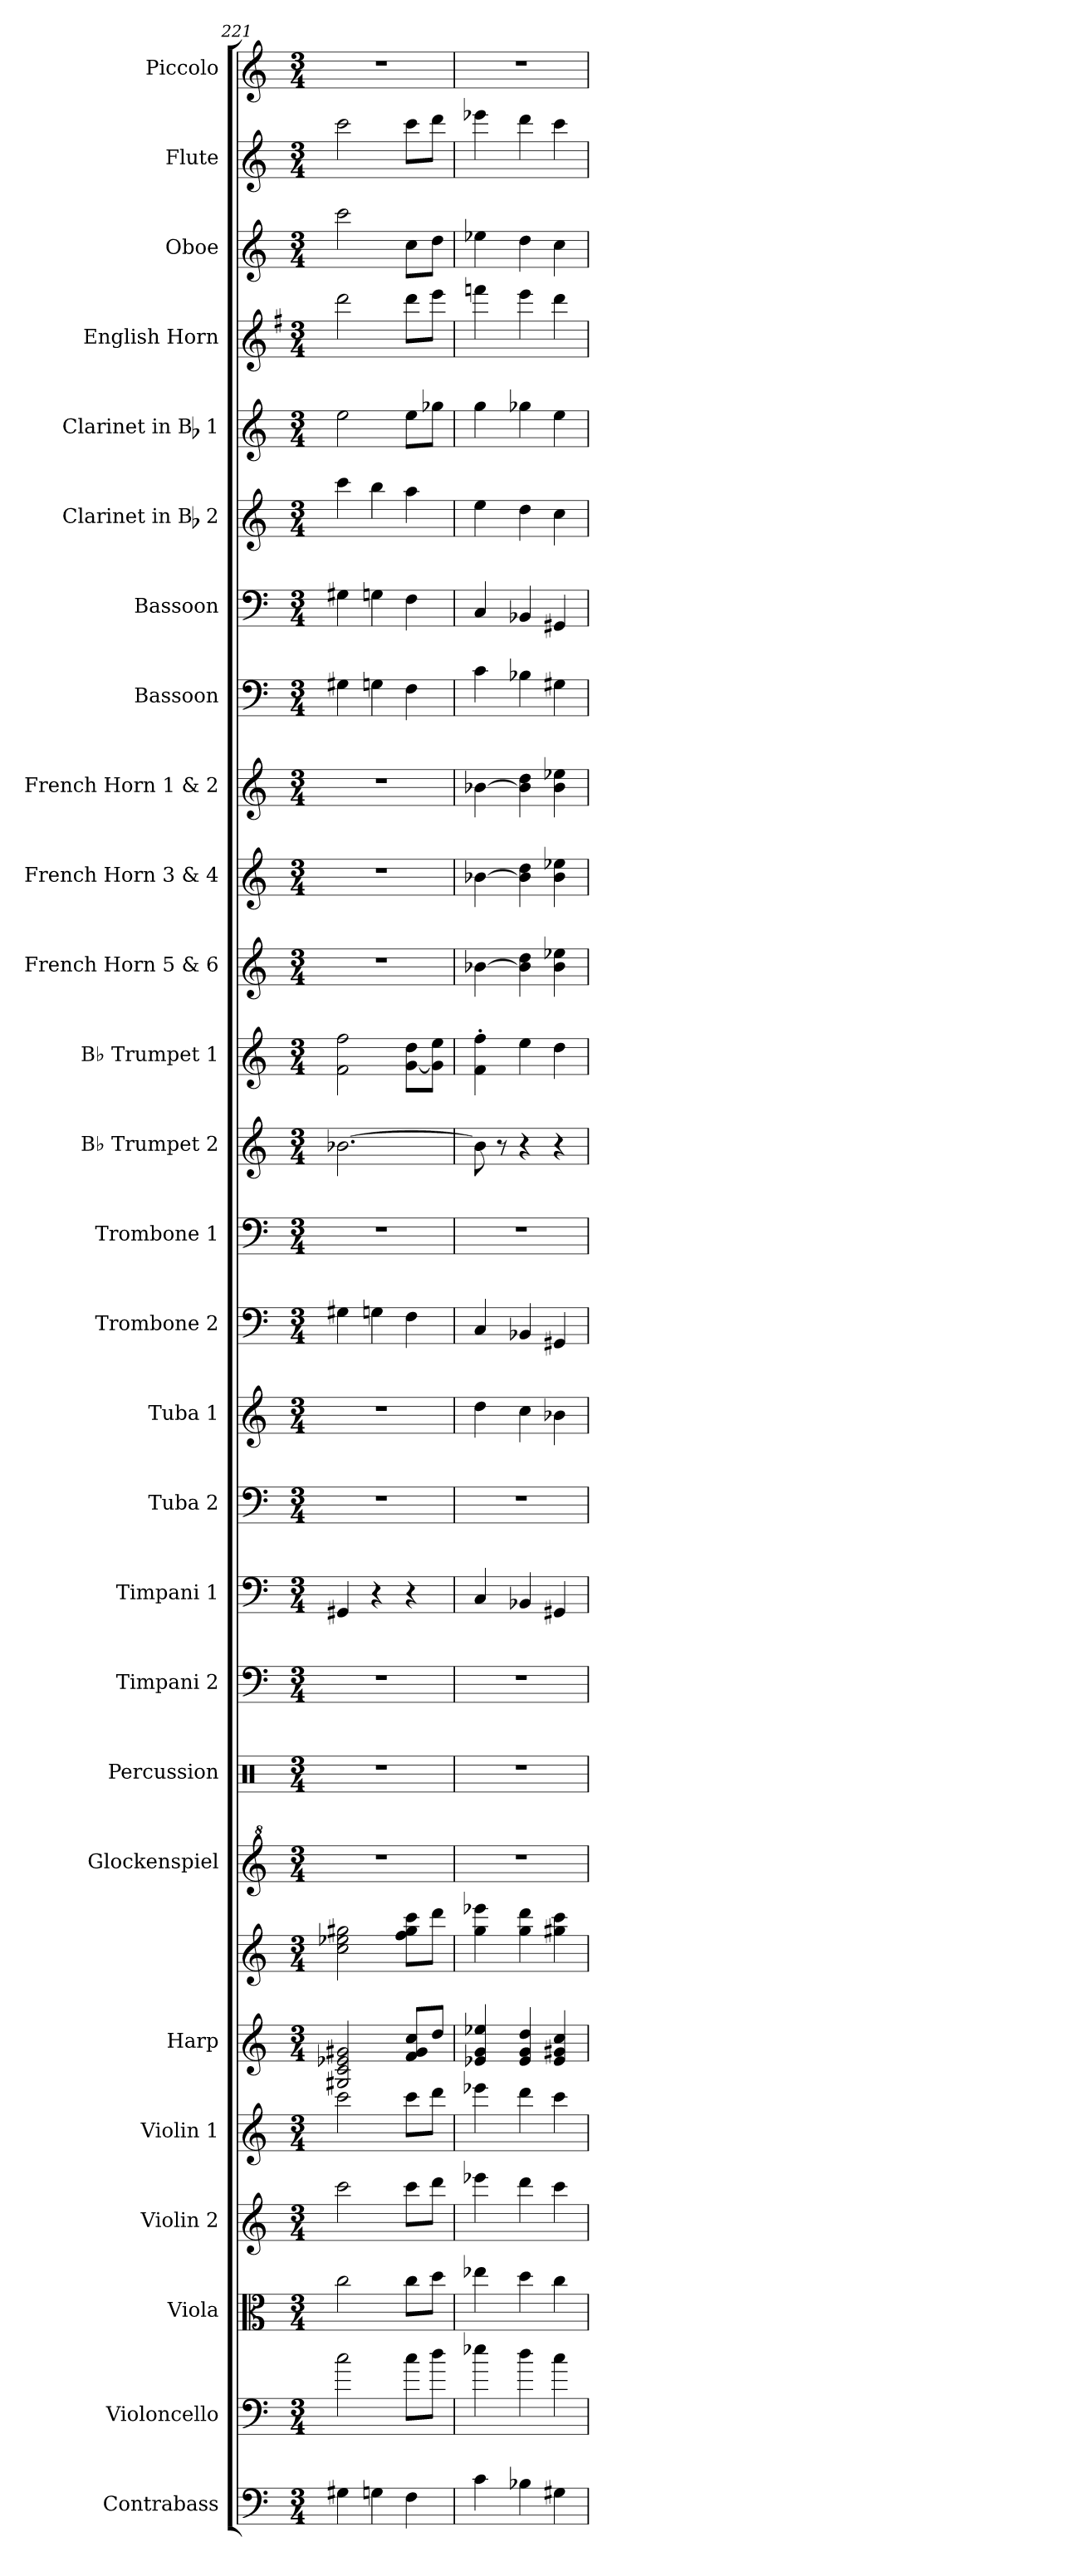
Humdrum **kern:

**kern	**kern	**kern	**kern	**kern	**kern	**kern	**kern	**kern	**kern	**kern	**kern	**kern	**kern	**kern	**kern	**kern	**kern	**kern	**kern	**kern	**kern	**kern	**kern	**kern	**kern	**kern	**kern
*part27	*part26	*part25	*part24	*part23	*part22	*part22	*part21	*part20	*part19	*part18	*part17	*part16	*part15	*part14	*part13	*part12	*part11	*part10	*part9	*part8	*part7	*part6	*part5	*part4	*part3	*part2	*part1
*staff28	*staff27	*staff26	*staff25	*staff24	*staff23	*staff22	*staff21	*staff20	*staff19	*staff18	*staff17	*staff16	*staff15	*staff14	*staff13	*staff12	*staff11	*staff10	*staff9	*staff8	*staff7	*staff6	*staff5	*staff4	*staff3	*staff2	*staff1
*I"Contrabass	*I"Violoncello	*I"Viola	*I"Violin 2	*I"Violin 1	*I"Harp	*	*I"Glockenspiel	*I"Percussion	*I"Timpani 2	*I"Timpani 1	*I"Tuba 2	*I"Tuba 1	*I"Trombone 2	*I"Trombone 1	*I"B♭ Trumpet 2	*I"B♭ Trumpet 1	*I"French Horn 5 &amp; 6	*I"French Horn 3 &amp; 4	*I"French Horn 1 &amp; 2	*I"Bassoon	*I"Bassoon	*I"Clarinet in Bb 2	*I"Clarinet in Bb 1	*I"English Horn	*I"Oboe	*I"Flute	*I"Piccolo
*I'Cbs.	*I'Vlc.	*I'Vla.	*I'Vln. 2	*I'Vln. 1	*I'Hrp.	*	*I'Glk.	*I'Perc.	*I'Timp. 2	*I'Timp. 1	*I'Tba. 2	*I'Tba. 1	*I'Tbn. 2	*I'Tbn. 1	*I'B♭ Tpt. 2	*I'B♭ Tpt. 1	*I'F Hn. 5 &amp; 6	*I'F Hn. 3 &amp; 4	*I'F Hn. 1 &amp; 2	*I'Bsn.	*I'Bsn.	*	*	*I'Eng Hn.	*I'Ob.	*I'Fl.	*I'Pic.
*clefF4	*clefF4	*clefC3	*clefG2	*clefG2	*clefG2	*clefG2	*clefG^2	*clefX	*clefF4	*clefF4	*clefF4	*clefG2	*clefF4	*clefF4	*clefG2	*clefG2	*clefG2	*clefG2	*clefG2	*clefF4	*clefF4	*clefG2	*clefG2	*clefG2	*clefG2	*clefG2	*clefG2
*	*	*	*	*	*	*	*	*	*	*	*	*	*	*	*ITrd1c2	*ITrd1c2	*ITrd4c7	*ITrd4c7	*ITrd4c7	*	*	*ITrd-5c-8	*ITrd-5c-8	*ITrd4c7	*	*	*
*k[]	*k[]	*k[]	*k[]	*k[]	*k[]	*k[]	*k[]	*k[]	*k[]	*k[]	*k[]	*k[]	*k[]	*k[]	*k[b-e-]	*k[b-e-]	*k[b-]	*k[b-]	*k[b-]	*k[]	*k[]	*k[b-e-a-d-]	*k[b-e-a-d-]	*k[]	*k[]	*k[]	*k[]
*M3/4	*M3/4	*M3/4	*M3/4	*M3/4	*M3/4	*M3/4	*M3/4	*M3/4	*M3/4	*M3/4	*M3/4	*M3/4	*M3/4	*M3/4	*M3/4	*M3/4	*M3/4	*M3/4	*M3/4	*M3/4	*M3/4	*M3/4	*M3/4	*M3/4	*M3/4	*M3/4	*M3/4
=221	=221	=221	=221	=221	=221	=221	=221	=221	=221	=221	=221	=221	=221	=221	=221	=221	=221	=221	=221	=221	=221	=221	=221	=221	=221	=221	=221
4G#X\	2cc\	2cc\	2ccc\	2ccc\	2G#X/ 2c/ 2e-X/ 2g#X/	2cc\ 2ee-X\ 2gg#X\	2.r	2.r	2.r	4GG#X/	2.r	2.r	4G#X\	2.r	[2.a-X\	2e-\ 2ee-\	2.r	2.r	2.r	4G#X\	4G#X\	4aaa-\	2ccc\	2gg\	2ccc\	2ccc\	2.r
4Gn\	.	.	.	.	.	.	.	.	.	4r	.	.	4Gn\	.	.	.	.	.	.	4Gn\	4Gn\	4ggg\	.	.	.	.	.
4F\	8cc\L	8cc\L	8ccc\L	8ccc\L	8f/ 8g#/ 8cc/L	8ff\ 8gg#\ 8ccc\L	.	.	.	4r	.	.	4F\	.	.	[8f\ 8cc\L	.	.	.	4F\	4F\	4fff\	8ccc\L	8gg\L	8cc\L	8ccc\L	.
.	8dd\J	8dd\J	8ddd\J	8ddd\J	8dd/J	8ddd\J	.	.	.	.	.	.	.	.	.	8f\] 8dd\J	.	.	.	.	.	.	8eee--X\J	8aa\J	8dd\J	8ddd\J	.
=222	=222	=222	=222	=222	=222	=222	=222	=222	=222	=222	=222	=222	=222	=222	=222	=222	=222	=222	=222	=222	=222	=222	=222	=222	=222	=222	=222
4c\	4ee-X\	4ee-X\	4eee-X\	4eee-X\	4e-X/ 4g/ 4ee-X/	4gg\ 4eee-X\	2.r	2.r	2.r	4C/	2.r	4dd\	4C/	2.r	8a-\]	4e-\' 4ee-\'	[4e-X\	[4e-X\	[4e-X\	4c\	4C/	4ccc\	4eee-\	4bb-X\	4ee-X\	4eee-X\	2.r
.	.	.	.	.	.	.	.	.	.	.	.	.	.	.	8r	.	.	.	.	.	.	.	.	.	.	.	.
4B-X\	4dd\	4dd\	4ddd\	4ddd\	4e-/ 4g/ 4dd/	4gg\ 4ddd\	.	.	.	4BB-X/	.	4cc\	4BB-X/	.	4r	4dd\	4e-\] 4g\	4e-\] 4g\	4e-\] 4g\	4B-X\	4BB-X/	4bb-\	4eee--X\	4aa\	4dd\	4ddd\	.
4G#X\	4cc\	4cc\	4ccc\	4ccc\	4e-/ 4g#X/ 4cc/	4gg#X\ 4ccc\	.	.	.	4GG#X/	.	4b-X\	4GG#X/	.	4r	4cc\	4e-\ 4a-X\	4e-\ 4a-X\	4e-\ 4a-X\	4G#X\	4GG#X/	4aa-\	4ccc\	4gg\	4cc\	4ccc\	.
=	=	=	=	=	=	=	=	=	=	=	=	=	=	=	=	=	=	=	=	=	=	=	=	=	=	=	=
*-	*-	*-	*-	*-	*-	*-	*-	*-	*-	*-	*-	*-	*-	*-	*-	*-	*-	*-	*-	*-	*-	*-	*-	*-	*-	*-	*-
